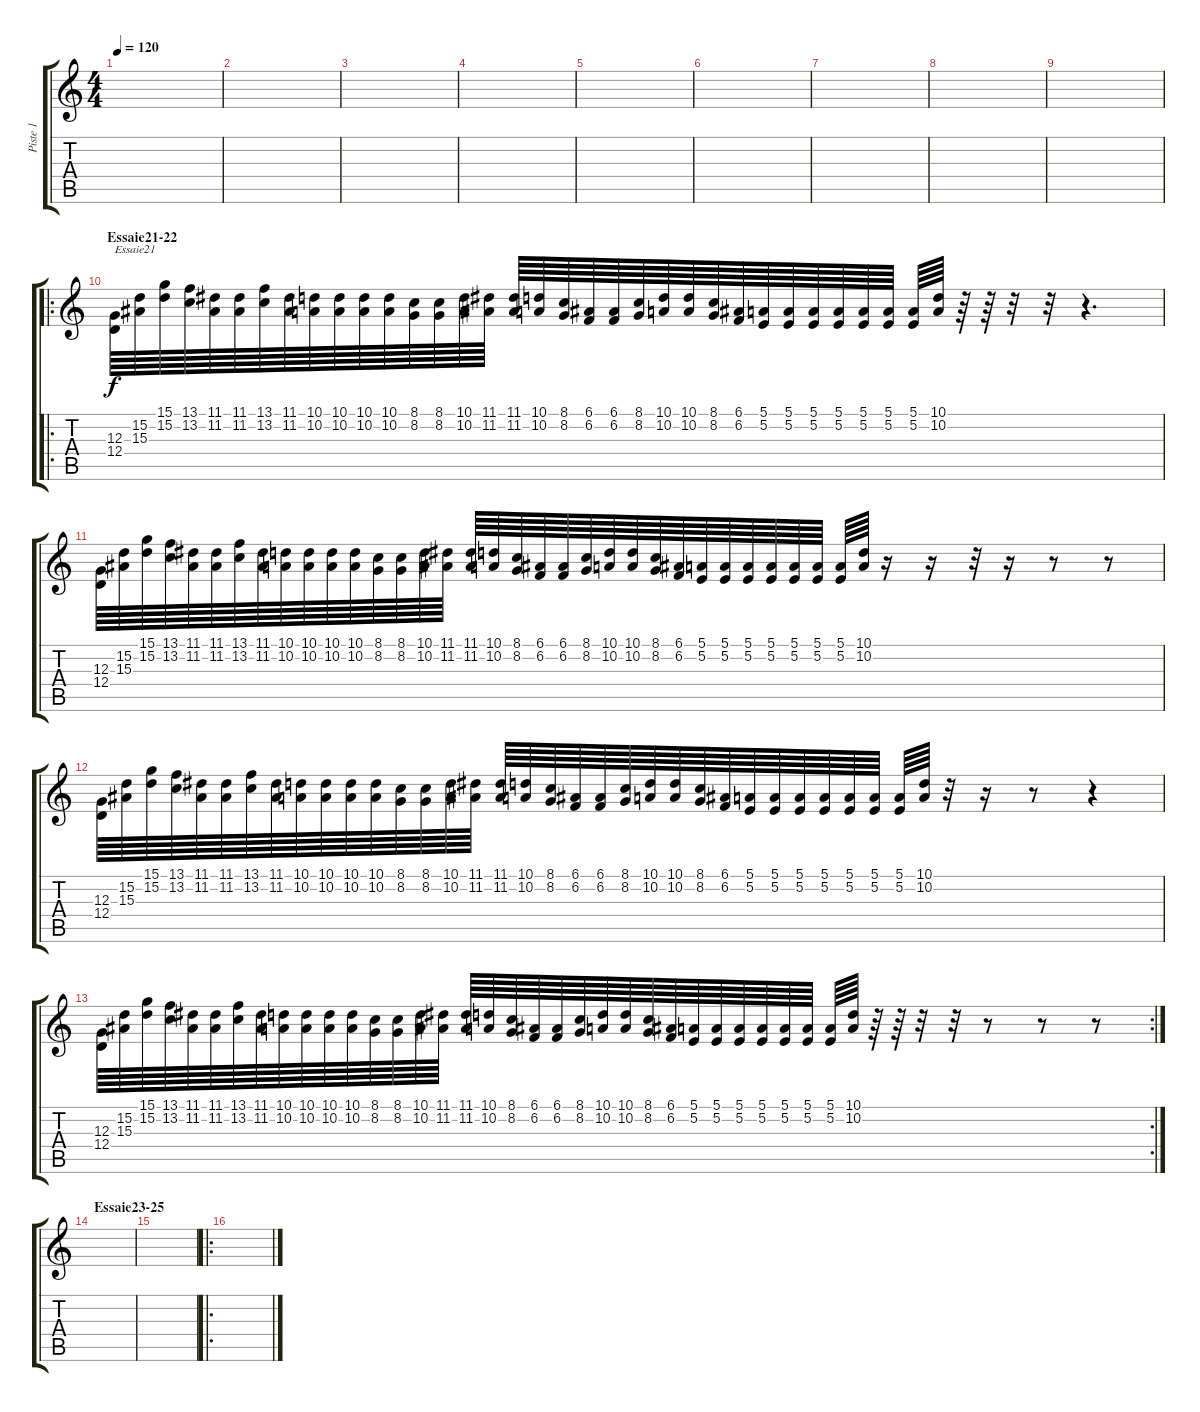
\track ("Piste 1" "Piste 1") {instrument kalimba}
\staff {score tabs}
\tuning (E4 B3 G3 D3 A2 E2) {hide}
\ts (4 4)
\tempo 120
\clef g2
\ks c
|
|
|
|
|
|
|
|
|
\ro
\section ("" "Essaie21-22")
(12.3 12.4).64{txt "Essaie21" instrument ocarina} (15.2 15.3).64 (15.1 15.2).64 (13.1 13.2).64 (11.1 11.2).64 (11.1 11.2).64 (13.1 13.2).64 (11.1 11.2).64 (10.1 10.2).64 (10.1 10.2).64 (10.1 10.2).64 (10.1 10.2).64 (8.1 8.2).64 (8.1 8.2).64 (10.1 10.2).64 (11.1 11.2).64 (11.1 11.2).64 (10.1 10.2).64 (8.1 8.2).64 (6.1 6.2).64 (6.1 6.2).64 (8.1 8.2).64 (10.1 10.2).64 (10.1 10.2).64 (8.1 8.2).64 (6.1 6.2).64 (5.1 5.2).64 (5.1 5.2).64 (5.1 5.2).64 (5.1 5.2).64 (5.1 5.2).64 (5.1 5.2).64 (5.1 5.2).64 (10.1 10.2).64 r.64 r.64 r.32 r.32 r.4{d} |
(12.3 12.4).64 (15.2 15.3).64 (15.1 15.2).64 (13.1 13.2).64 (11.1 11.2).64 (11.1 11.2).64 (13.1 13.2).64 (11.1 11.2).64 (10.1 10.2).64 (10.1 10.2).64 (10.1 10.2).64 (10.1 10.2).64 (8.1 8.2).64 (8.1 8.2).64 (10.1 10.2).64 (11.1 11.2).64 (11.1 11.2).64 (10.1 10.2).64 (8.1 8.2).64 (6.1 6.2).64 (6.1 6.2).64 (8.1 8.2).64 (10.1 10.2).64 (10.1 10.2).64 (8.1 8.2).64 (6.1 6.2).64 (5.1 5.2).64 (5.1 5.2).64 (5.1 5.2).64 (5.1 5.2).64 (5.1 5.2).64 (5.1 5.2).64 (5.1 5.2).64 (10.1 10.2).64 r.16 r.16 r.32 r.16 r.8 r.8 |
(12.3 12.4).64 (15.2 15.3).64 (15.1 15.2).64 (13.1 13.2).64 (11.1 11.2).64 (11.1 11.2).64 (13.1 13.2).64 (11.1 11.2).64 (10.1 10.2).64 (10.1 10.2).64 (10.1 10.2).64 (10.1 10.2).64 (8.1 8.2).64 (8.1 8.2).64 (10.1 10.2).64 (11.1 11.2).64 (11.1 11.2).64 (10.1 10.2).64 (8.1 8.2).64 (6.1 6.2).64 (6.1 6.2).64 (8.1 8.2).64 (10.1 10.2).64 (10.1 10.2).64 (8.1 8.2).64 (6.1 6.2).64 (5.1 5.2).64 (5.1 5.2).64 (5.1 5.2).64 (5.1 5.2).64 (5.1 5.2).64 (5.1 5.2).64 (5.1 5.2).64 (10.1 10.2).64 r.32 r.16 r.8 r.4 |
\rc 2
(12.3 12.4).64 (15.2 15.3).64 (15.1 15.2).64 (13.1 13.2).64 (11.1 11.2).64 (11.1 11.2).64 (13.1 13.2).64 (11.1 11.2).64 (10.1 10.2).64 (10.1 10.2).64 (10.1 10.2).64 (10.1 10.2).64 (8.1 8.2).64 (8.1 8.2).64 (10.1 10.2).64 (11.1 11.2).64 (11.1 11.2).64 (10.1 10.2).64 (8.1 8.2).64 (6.1 6.2).64 (6.1 6.2).64 (8.1 8.2).64 (10.1 10.2).64 (10.1 10.2).64 (8.1 8.2).64 (6.1 6.2).64 (5.1 5.2).64 (5.1 5.2).64 (5.1 5.2).64 (5.1 5.2).64 (5.1 5.2).64 (5.1 5.2).64 (5.1 5.2).64 (10.1 10.2).64 r.64 r.64 r.32 r.32 r.8 r.8 r.8 |
\section ("" "Essaie23-25")
|
|
\ro
